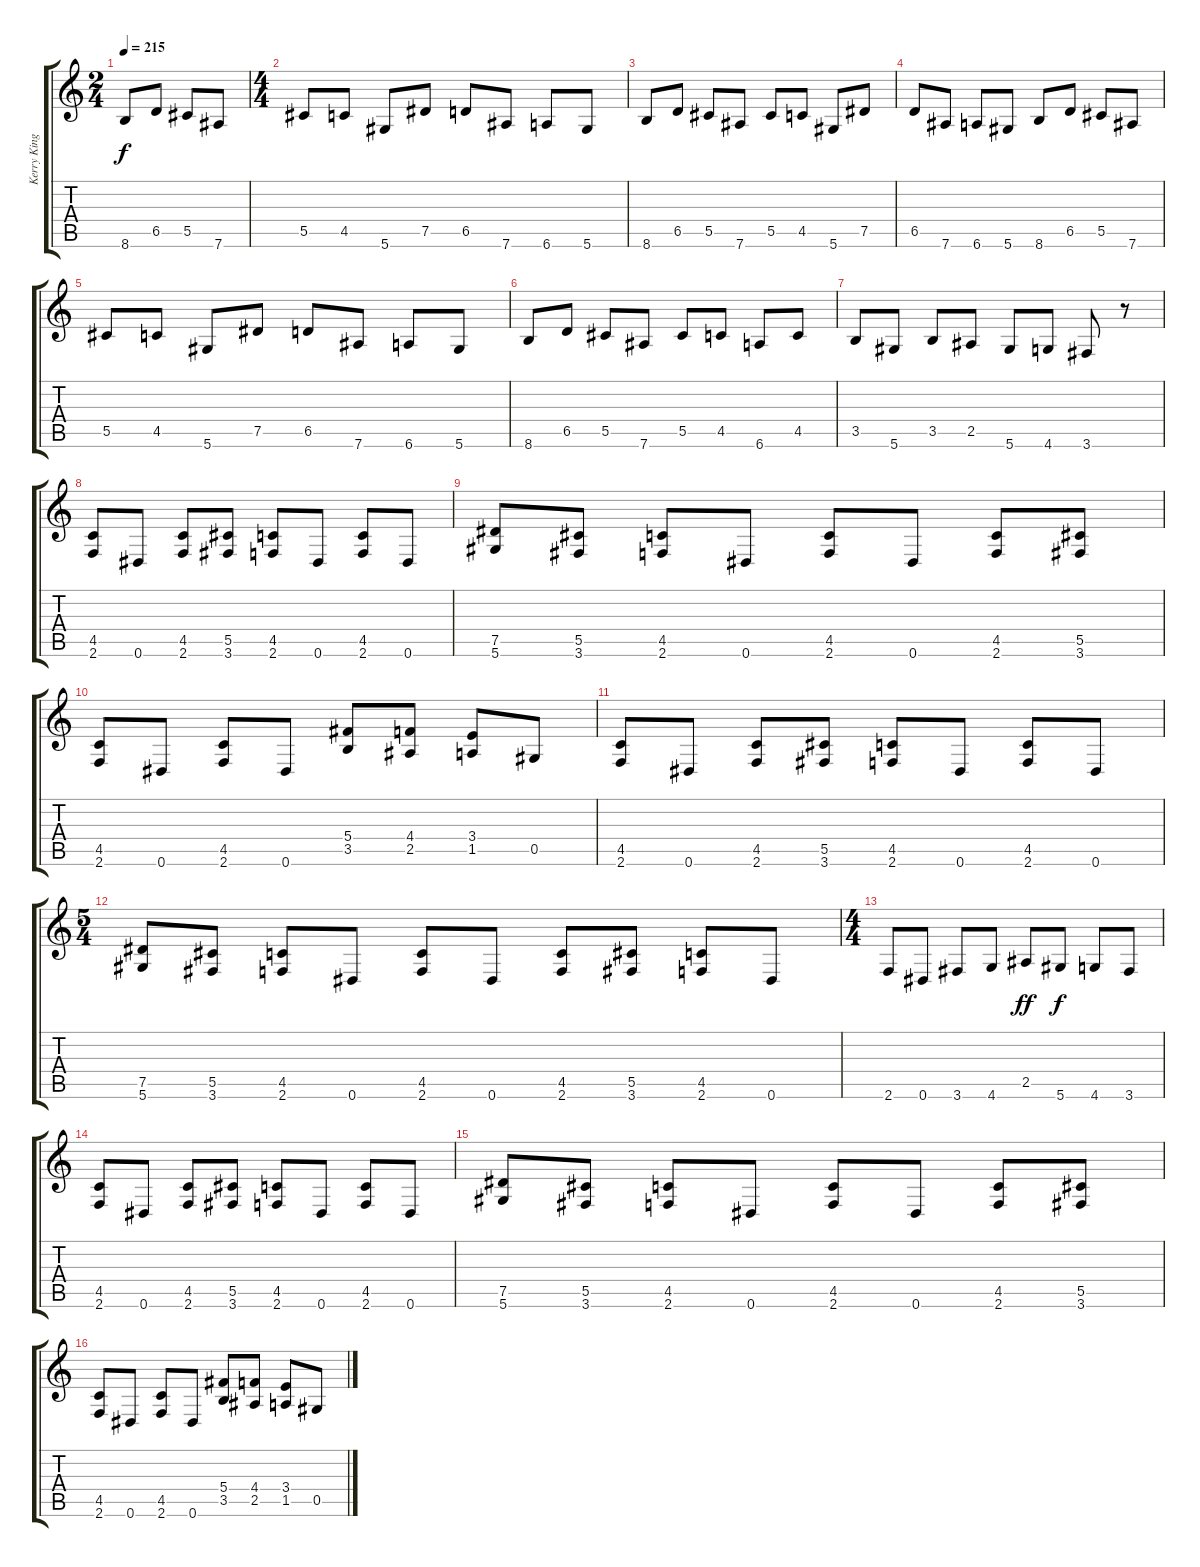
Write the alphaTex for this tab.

\track ("Kerry King" "Kerry King") {instrument distortionguitar}
\staff {score tabs}
\tuning (Eb4 Bb3 Gb3 Db3 Ab2 Eb2) {hide}
\ts (2 4)
\tempo 215
\clef g2
\ks c
8.6.8{dy f instrument distortionguitar} 6.5.8 5.5.8 7.6.8 |
\ts (4 4)
5.5.8 4.5.8 5.6.8 7.5.8 6.5.8 7.6.8 6.6.8 5.6.8 |
8.6.8 6.5.8 5.5.8 7.6.8 5.5.8 4.5.8 5.6.8 7.5.8 |
6.5.8 7.6.8 6.6.8 5.6.8 8.6.8 6.5.8 5.5.8 7.6.8 |
5.5.8 4.5.8 5.6.8 7.5.8 6.5.8 7.6.8 6.6.8 5.6.8 |
8.6.8 6.5.8 5.5.8 7.6.8 5.5.8 4.5.8 6.6.8 4.5.8 |
3.5.8 5.6.8 3.5.8 2.5.8 5.6.8 4.6.8 3.6.8 r.8 |
(4.5 2.6).8 0.6.8 (4.5 2.6).8 (5.5 3.6).8 (4.5 2.6).8 0.6.8 (4.5 2.6).8 0.6.8 |
(7.5 5.6).8 (5.5 3.6).8 (4.5 2.6).8 0.6.8 (4.5 2.6).8 0.6.8 (4.5 2.6).8 (5.5 3.6).8 |
(4.5 2.6).8 0.6.8 (4.5 2.6).8 0.6.8 (5.4 3.5).8 (4.4 2.5).8 (3.4 1.5).8 0.5.8 |
(4.5 2.6).8 0.6.8 (4.5 2.6).8 (5.5 3.6).8 (4.5 2.6).8 0.6.8 (4.5 2.6).8 0.6.8 |
\ts (5 4)
(7.5 5.6).8 (5.5 3.6).8 (4.5 2.6).8 0.6.8 (4.5 2.6).8 0.6.8 (4.5 2.6).8 (5.5 3.6).8 (4.5 2.6).8 0.6.8 |
\ts (4 4)
2.6.8 0.6.8 3.6.8 4.6.8 2.5.8{dy ff} 5.6.8{dy f} 4.6.8 3.6.8 |
(4.5 2.6).8 0.6.8 (4.5 2.6).8 (5.5 3.6).8 (4.5 2.6).8 0.6.8 (4.5 2.6).8 0.6.8 |
(7.5 5.6).8 (5.5 3.6).8 (4.5 2.6).8 0.6.8 (4.5 2.6).8 0.6.8 (4.5 2.6).8 (5.5 3.6).8 |
(4.5 2.6).8 0.6.8 (4.5 2.6).8 0.6.8 (5.4 3.5).8 (4.4 2.5).8 (3.4 1.5).8 0.5.8
